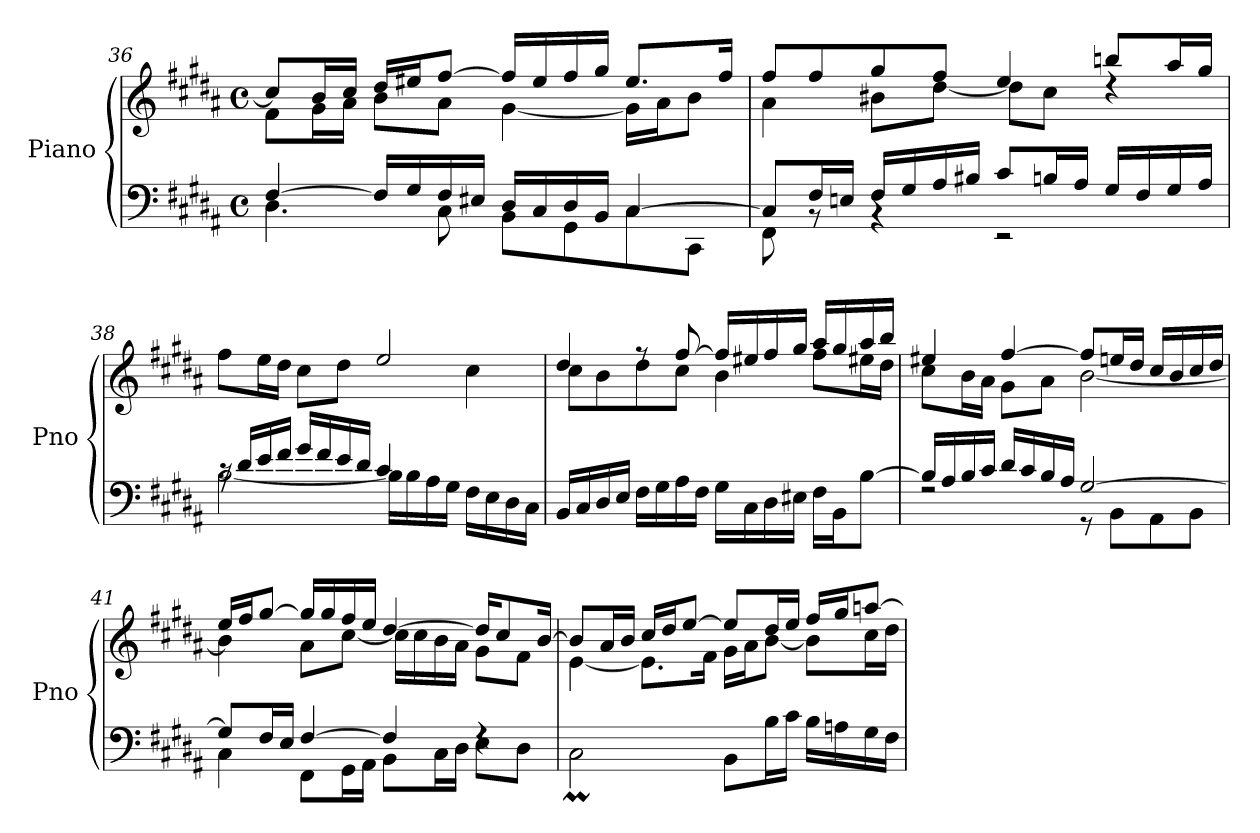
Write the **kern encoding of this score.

**kern	**kern
*part1	*part1
*staff2	*staff1
*I"Piano	*
*I'Pno	*
*clefF4	*clefG2
*k[f#c#g#d#a#]	*k[f#c#g#d#a#]
*M4/4	*M4/4
*met(c)	*met(c)
=36	=36
*^	*^
[4F#/	4.D#\	8cc#/L]	8f#\L
.	.	16b/L	16g#\L
.	.	16cc#/JJ	16a#\JJ
16F#/LL]	.	16dd#/LL	8b\L
16G#/	.	16ee#X/J	.
16F#/	8C#\	[8ff#/J	8a#\J
16E#X/JJ	.	.	.
16D#/LL	8BB\L	16ff#/LL]	[4g#\
16C#/	.	16ee#/	.
16D#/	8GG#\	16ff#/	.
16BB/JJ	.	16gg#/JJ	.
[4C#/	8C#\	8.ee#/L	16g#\LL]
.	.	.	16a#\J
.	8CC#\J	.	8b\J
.	.	16ff#/Jk	.
=37	=37	=37	=37
8C#/L]	8FF#\	8ff#/L	4a#\
16F#/L	8rBB	8ff#/	.
16En/JJ	.	.	.
16F#/LL	4rBB	8gg#/	8b#X\L
16G#/	.	.	.
16A#/	.	8ff#/J	[8dd#\J
16B#X/JJ	.	.	.
8c#/L	2r	4ee/	8dd#\L]
16Bn/L	.	.	8cc#\J
16A#/JJ	.	.	.
16G#/LL	.	8bbn/L	4rdd
16F#/	.	.	.
16G#/	.	16aa#/L	.
16A#/JJ	.	16gg#/JJ	.
!!LO:LB:g=z	!!
=38	=38	=38	=38
16rc	[2B\	8ff#\L	2.ryy
16d#/LL	.	.	.
16e/	.	16ee\L	.
16f#/JJ	.	16dd#\JJ	.
16g#/LL	.	8cc#\L	.
16f#/	.	.	.
16e/	.	8dd#\J	.
16d#/JJ	.	.	.
4c#/	16B\LL]	2ee/	.
.	16B\	.	.
.	16A#\	.	.
.	16G#\JJ	.	.
4rAyy	16F#\LL	.	4cc#\
.	16E\	.	.
.	16D#\	.	.
.	16C#\JJ	.	.
*v	*v	*	*
=39	=39	=39
16BB/LL	4dd#/	8cc#\L
16C#/	.	.
16D#/	.	8b\
16E/JJ	.	.
16F#\LL	8rff	8dd#\
16G#\	.	.
16A#\	[8ff#/	8cc#\J
16F#\JJ	.	.
16G#\LL	16ff#/LL]	4b\
16C#\	16ee#X/	.
16D#\	16ff#/	.
16E#X\JJ	16gg#/JJ	.
16F#\LL	16aa#/LL	8ff#\L
16BB\J	16gg#/	.
[8B\J	16aa#/	16ee#X\L
.	16bb/JJ	16dd#\JJ
!!LO:LB:g=z	!!
=40	=40	=40
*^	*	*
16B/LL]	2rF	4ee#X/	8cc#\L
16A#/	.	.	.
16B/	.	.	16b\L
16c#/JJ	.	.	16a#\JJ
16d#/LL	.	[4ff#/	8g#\L
16c#/	.	.	.
16B/	.	.	8a#\J
16A#/JJ	.	.	.
[2G#/	8r	8ff#/L]	[2b\
.	8BB\L	16een/L	.
.	.	16dd#/JJ	.
.	8AA#\	16cc#/LL	.
.	.	16b/	.
.	8BB\J	16cc#/	.
.	.	16dd#/JJ	.
=41	=41	=41	=41
8G#/L]	4C#\	16ee/LL	4b\]
.	.	16ff#/J	.
16F#/L	.	[8gg#/J	.
16E/JJ	.	.	.
[4F#/	8FF#\L	16gg#/LL]	8a#\L
.	.	16gg#/	.
.	16GG#\L	16ff#/	[8cc#\J
.	16AA#\JJ	16ee/JJ	.
4F#/]	8BB\L	[4dd#/	16cc#\LL]
.	.	.	16cc#\
.	16C#\L	.	16b\
.	16D#\JJ	.	16a#\JJ
4rF	8E\L	16dd#/KL]	8g#\L
.	.	8cc#/	.
.	8D#\J	.	8f#\J
.	.	[16b/Jk	.
=42	=42	=42	=42
1ryy	2C#M\	8b/L]	[4e\
.	.	16a#/L	.
.	.	16b/JJ	.
.	.	16cc#/LL	8.e\L]
.	.	16dd#/J	.
.	.	[8ee/J	.
.	.	.	16f#\Jk
.	8BB\L	8ee/L]	16g#\LL
.	.	.	16a#\J
.	16B\L	16dd#/L	[8b\J
.	16c#\JJ	16ee/JJ	.
.	16B\LL	16ff#/LL	8b\L]
.	16An\	16gg#/J	.
.	16G#\	[8aan/J	16cc#\L
.	16F#\JJ	.	16dd#\JJ
*v	*v	*	*
*	*v	*v
=	=
*-	*-
